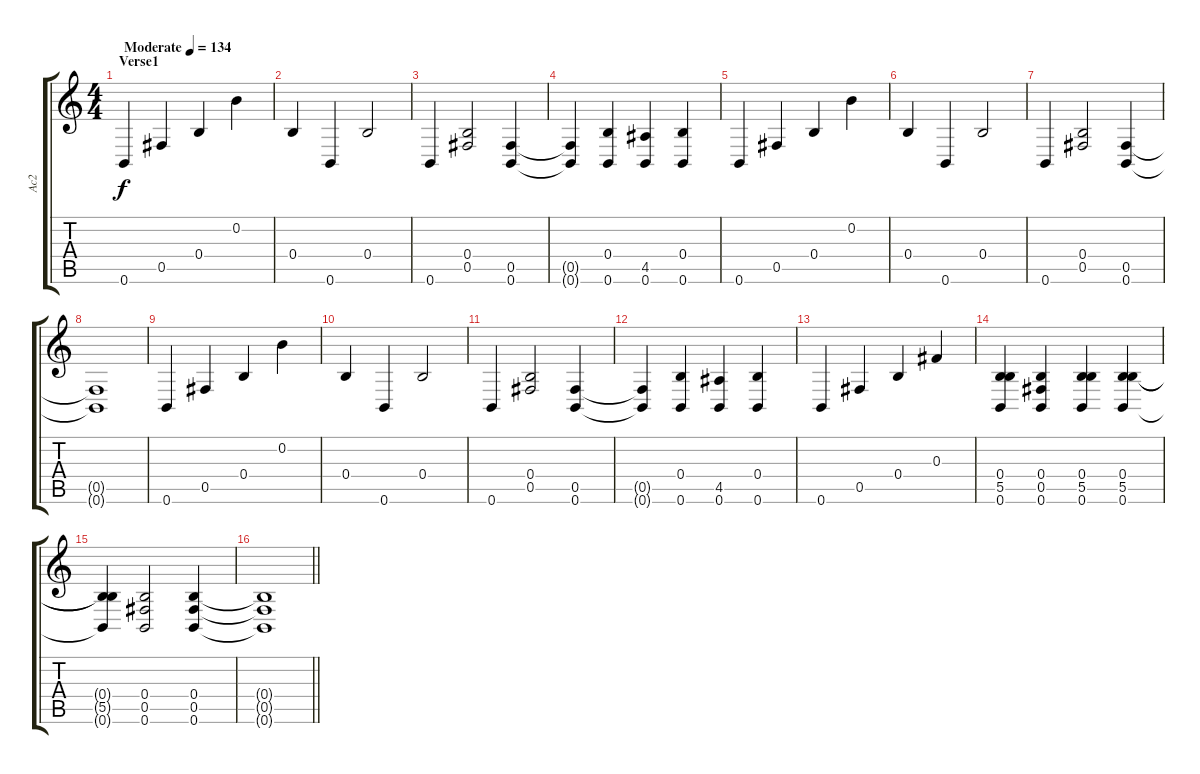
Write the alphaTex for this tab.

\track ("Ac2" "Ac2") {instrument acousticguitarsteel}
\staff {score tabs}
\tuning (Eb4 B3 Gb3 B2 Gb2 B1) {hide}
\ts (4 4)
\section ("" "Verse1")
\tempo (134 "Moderate")
\clef g2
\ks c
0.6.4{dy f instrument acousticguitarsteel} 0.5.4 0.4.4 0.2.4 |
0.4.4 0.6.4 0.4.2 |
0.6.4 (0.4 0.5).2 (0.5 0.6).4 |
(0.5{t} 0.6{t}).4 (0.4 0.6).4 (4.5 0.6).4 (0.4 0.6).4 |
0.6.4 0.5.4 0.4.4 0.2.4 |
0.4.4 0.6.4 0.4.2 |
0.6.4 (0.4 0.5).2 (0.5 0.6).4 |
(0.5{t} 0.6{t}).1 |
0.6.4 0.5.4 0.4.4 0.2.4 |
0.4.4 0.6.4 0.4.2 |
0.6.4 (0.4 0.5).2 (0.5 0.6).4 |
(0.5{t} 0.6{t}).4 (0.4 0.6).4 (4.5 0.6).4 (0.4 0.6).4 |
0.6.4 0.5.4 0.4.4 0.3.4 |
(0.4 5.5 0.6).4 (0.4 0.5 0.6).4 (0.4 5.5 0.6).4 (0.4 5.5 0.6).4 |
(0.4{t} 5.5{t} 0.6{t}).4 (0.4 0.5 0.6).2 (0.4 0.5 0.6).4 |
\barLineRight lightlight
(0.4{t} 0.5{t} 0.6{t}).1
